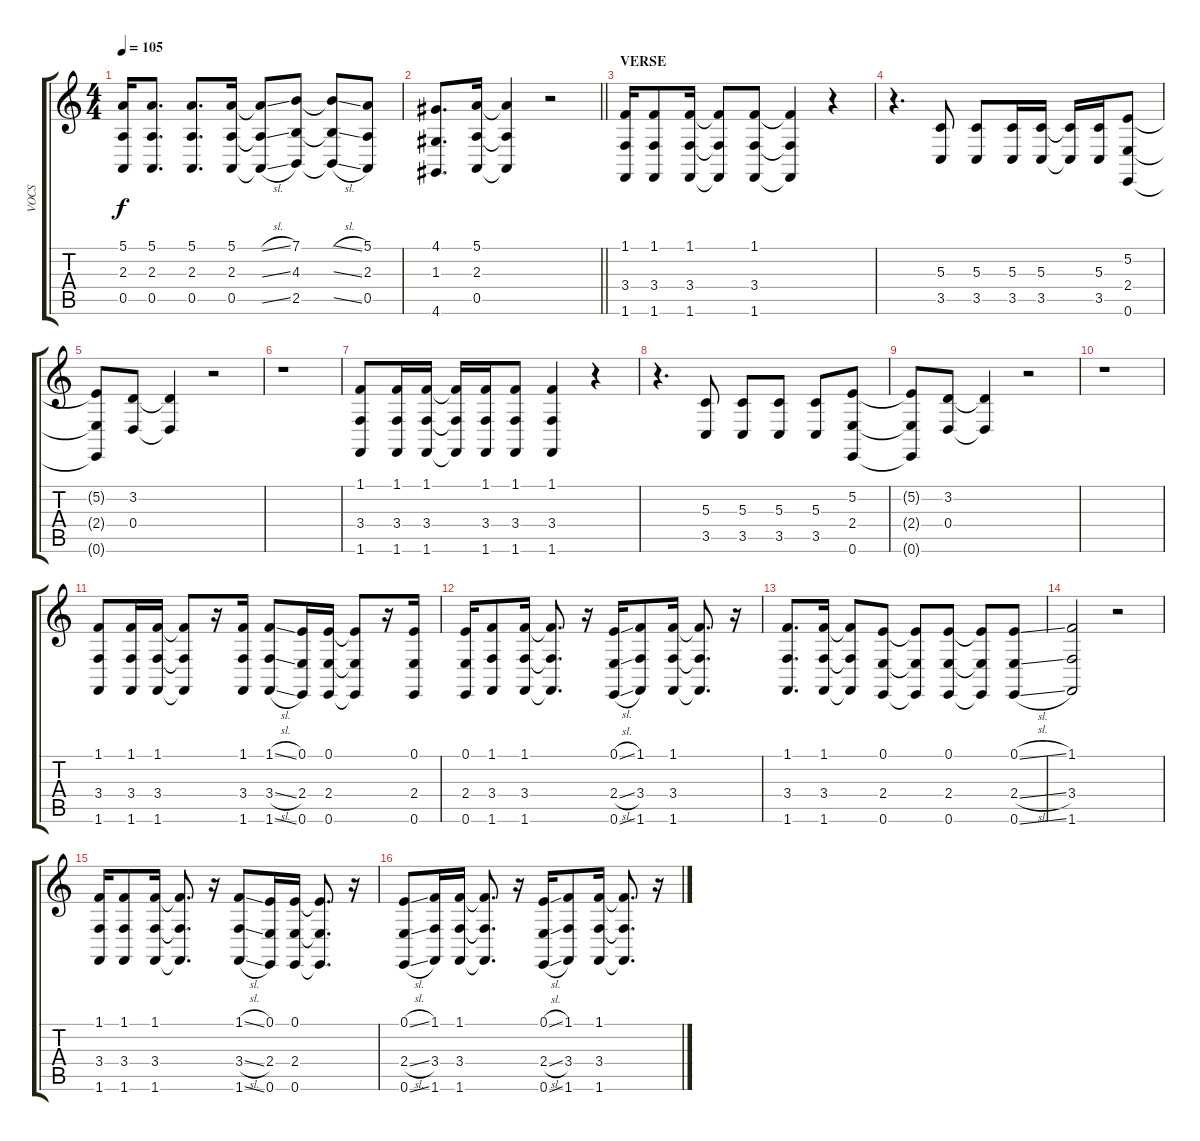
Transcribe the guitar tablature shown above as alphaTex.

\track ("VOCS" "VOCS") {instrument percussiveorgan}
\staff {score tabs}
\tuning (E4 B3 G3 D3 A2 E2) {hide}
\ts (4 4)
\tempo 105
\clef g2
\ks c
(5.1{t} 2.3{t} 0.5{t}).16{dy f} (5.1 2.3 0.5).8{d} (5.1 2.3 0.5).8{d} (5.1 2.3 0.5).16 (5.1{sl t} 2.3{sl t} 0.5{sl t}).8 (7.1 4.3 2.5).8 (7.1{sl t} 4.3{sl t} 2.5{sl t}).8 (5.1 2.3 0.5).8 |
\barLineRight lightlight
(4.1 1.3 4.6).8{d} (5.1 2.3 0.5).16 (5.1{t} 2.3{t} 0.5{t}).4 r.2 |
\section ("" "VERSE")
(1.1 3.4 1.6).16{balance 8 instrument rockorgan} (1.1 3.4 1.6).8 (1.1 3.4 1.6).16 (1.1{t} 3.4{t} 1.6{t}).8 (1.1 3.4 1.6).8 (1.1{t} 3.4{t} 1.6{t}).4 r.4 |
r.4{d} (5.3 3.5).8 (5.3 3.5).8 (5.3 3.5).16 (5.3 3.5).16 (5.3{t} 3.5{t}).16 (5.3 3.5).16 (5.2 2.4 0.6).8 |
(5.2{t} 2.4{t} 0.6{t}).8 (3.2 0.4).8 (3.2{t} 0.4{t}).4 r.2 |
r.1 |
(1.1 3.4 1.6).8 (1.1 3.4 1.6).16 (1.1 3.4 1.6).16 (1.1{t} 3.4{t} 1.6{t}).16 (1.1 3.4 1.6).16 (1.1 3.4 1.6).8 (1.1 3.4 1.6).4 r.4 |
r.4{d} (5.3 3.5).8 (5.3 3.5).8 (5.3 3.5).8 (5.3 3.5).8 (5.2 2.4 0.6).8 |
(5.2{t} 2.4{t} 0.6{t}).8 (3.2 0.4).8 (3.2{t} 0.4{t}).4 r.2 |
r.1 |
(1.1 3.4 1.6).8 (1.1 3.4 1.6).16 (1.1 3.4 1.6).16 (1.1{t} 3.4{t} 1.6{t}).8 r.16 (1.1 3.4 1.6).16 (1.1{sl} 3.4{sl} 1.6{sl}).8 (0.1 2.4 0.6).16 (0.1 2.4 0.6).16 (0.1{t} 2.4{t} 0.6{t}).8 r.16 (0.1 2.4 0.6).16 |
(0.1 2.4 0.6).16 (1.1 3.4 1.6).8 (1.1 3.4 1.6).16 (1.1{t} 3.4{t} 1.6{t}).8{d} r.16 (0.1{sl} 2.4{sl} 0.6{sl}).16 (1.1 3.4 1.6).8 (1.1 3.4 1.6).16 (1.1{t} 3.4{t} 1.6{t}).8{d} r.16 |
(1.1 3.4 1.6).8{d} (1.1 3.4 1.6).16 (1.1{t} 3.4{t} 1.6{t}).8 (0.1 2.4 0.6).8 (0.1{t} 2.4{t} 0.6{t}).8 (0.1 2.4 0.6).8 (0.1{t} 2.4{t} 0.6{t}).8 (0.1{sl} 2.4{sl} 0.6{sl}).8 |
(1.1 3.4 1.6).2 r.2 |
(1.1 3.4 1.6).16 (1.1 3.4 1.6).8 (1.1 3.4 1.6).16 (1.1{t} 3.4{t} 1.6{t}).8{d} r.16 (1.1{sl} 3.4{sl} 1.6{sl}).8 (0.1 2.4 0.6).16 (0.1 2.4 0.6).16 (0.1{t} 2.4{t} 0.6{t}).8{d} r.16 |
(0.1{sl} 2.4{sl} 0.6{sl}).8 (1.1 3.4 1.6).16 (1.1 3.4 1.6).16 (1.1{t} 3.4{t} 1.6{t}).8{d} r.16 (0.1{sl} 2.4{sl} 0.6{sl}).16 (1.1 3.4 1.6).8 (1.1 3.4 1.6).16 (1.1{t} 3.4{t} 1.6{t}).8{d} r.16
